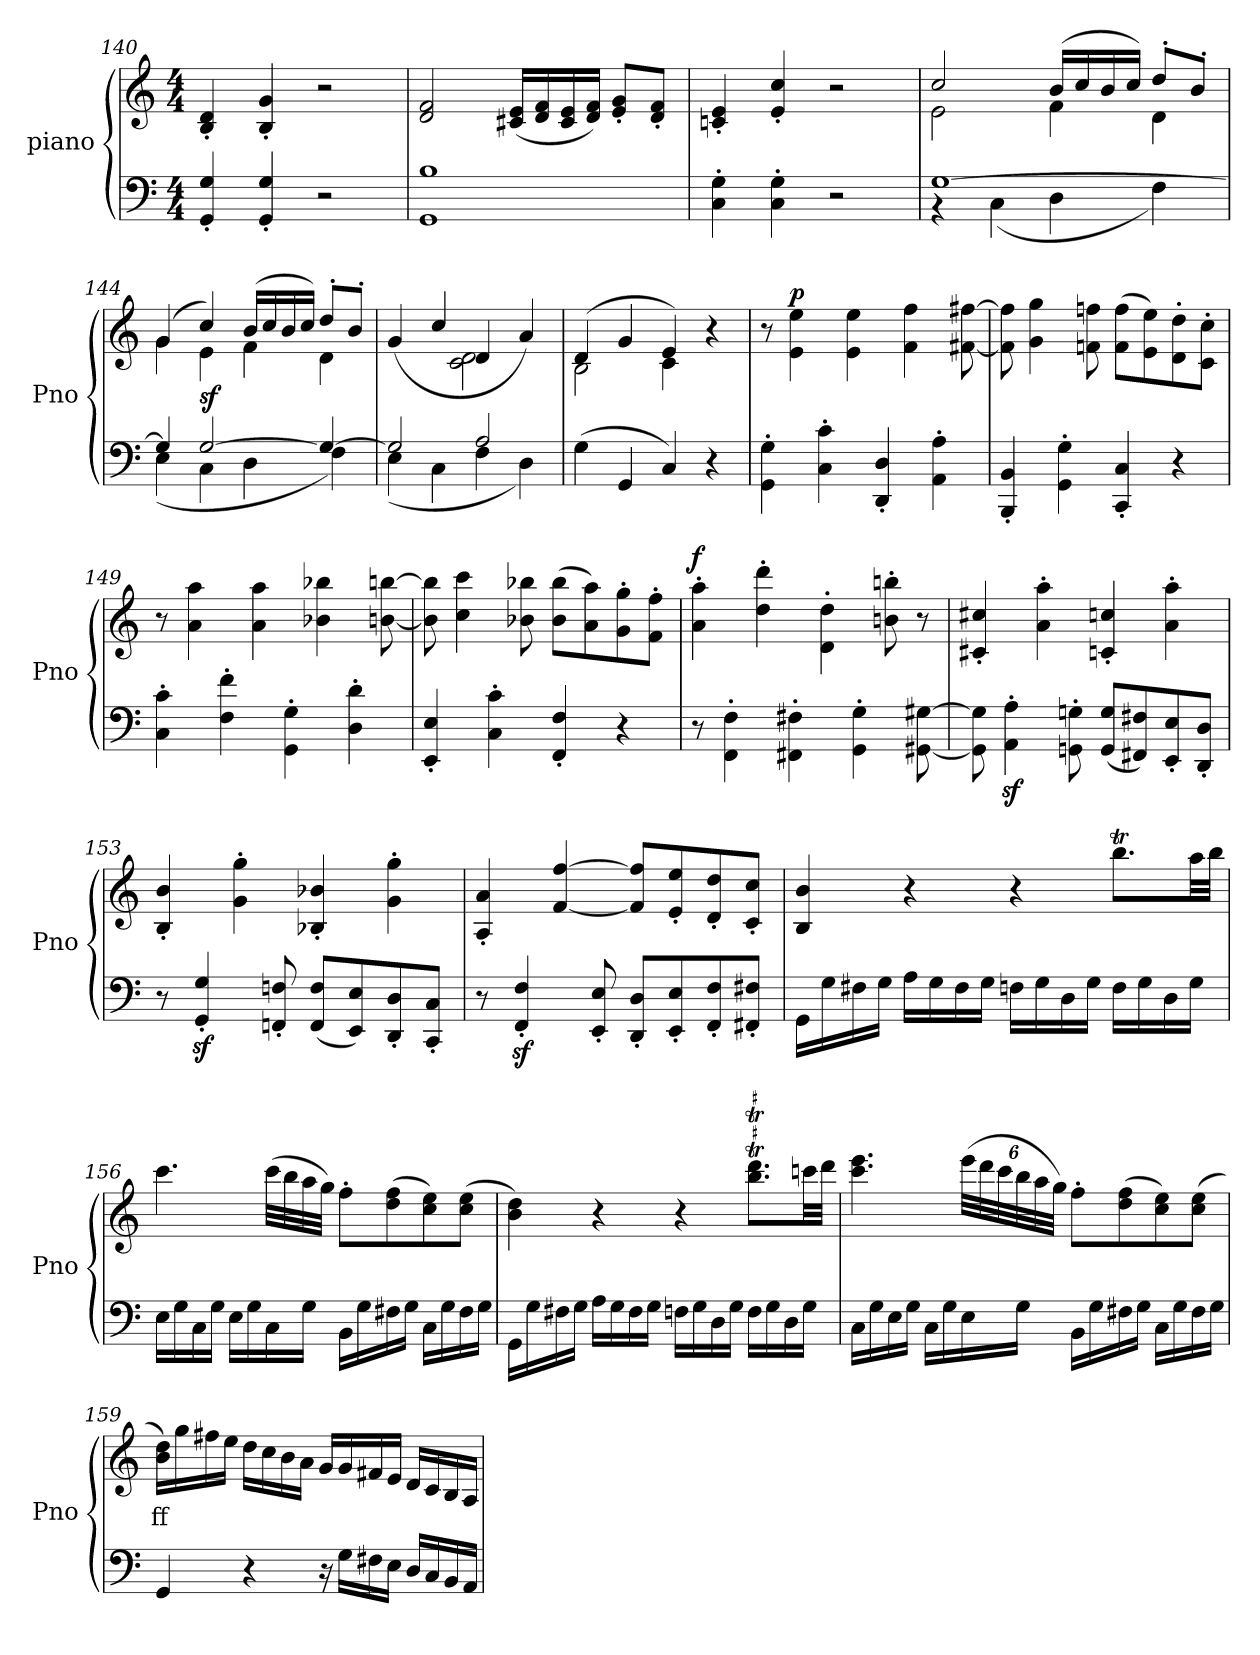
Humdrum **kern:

**kern	**dynam	**kern	**text	**dynam
*part2	*part2	*part1	*part1	*part1
*staff2	*staff2	*staff1	*staff1	*staff1
*I"piano	*	*I"piano	*	*
*I'Pno	*	*I'Pno	*	*
*clefF4	*	*clefG2	*	*
*k[]	*	*k[]	*	*
*M4/4	*	*M4/4	*	*
=140	=140	=140	=140	=140
4GG/' 4G/'	.	4B/' 4d/'	.	.
4GG/' 4G/'	.	4B/' 4g/'	.	.
2r	.	2r	.	.
=141	=141	=141	=141	=141
1GG 1B	.	2d/ 2f/	.	.
.	.	(<16c#X/ 16e/LL	.	.
.	.	16d/ 16f/	.	.
.	.	16c#/ 16e/	.	.
.	.	16d/ 16f/JJ)	.	.
.	.	8e/' 8g/'L	.	.
.	.	8d/' 8f/'J	.	.
=142	=142	=142	=142	=142
4C\' 4G\'	.	4cn/' 4e/'	.	.
4C\' 4G\'	.	4e/' 4cc/'	.	.
2r	.	2r	.	.
=143	=143	=143	=143	=143
*^	*	*^	*	*
[1G	4r	.	2cc/	2e\	.	.
.	(<4C\	.	.	.	.	.
.	4D\	.	(>16b/LL	4f\	.	.
.	.	.	16cc/	.	.	.
.	.	.	16b/	.	.	.
.	.	.	16cc/JJ)	.	.	.
.	4F\)	.	8dd'/L	4d\	.	.
.	.	.	8b'/J	.	.	.
!!LO:LB:g=z	!!
=144	=144	=144	=144	=144	=144	=144
4G/]	(<4E\	.	(>4g/	4g\	.	.
!	!	!LO:DY:a	!	!	!	!
[2G/	4C\	sf	4cc/)	4e\	.	.
.	4D\	.	(>16b/LL	4f\	.	.
.	.	.	16cc/	.	.	.
.	.	.	16b/	.	.	.
.	.	.	16cc/JJ)	.	.	.
4G/_	4F\)	.	8dd'/L	4d\	.	.
.	.	.	8b'/J	.	.	.
=145	=145	=145	=145	=145	=145	=145
2G/]	(<4E\	.	(>4g/	2ryy	.	.
.	4C\	.	4cc/	.	.	.
2A/	4F\	.	4d/	2c\ 2d\	.	.
.	4D\)	.	4a/)	.	.	.
*v	*v	*	*	*	*	*
=146	=146	=146	=146	=146	=146
(>4G\	.	(>4d/	2B\	.	.
4GG/	.	4g/	.	.	.
4C/)	.	4e/)	4c\	.	.
4r	.	4r	4ryy	.	.
*	*	*v	*v	*	*
=147	=147	=147	=147	=147
4GG\' 4G\'	.	8r	.	.
!	!	!	!	!LO:DY:b
.	.	4e\ 4ee\	.	p
4C\' 4c\'	.	.	.	.
.	.	4e\ 4ee\	.	.
4DD/' 4D/'	.	.	.	.
.	.	4f\ 4ff\	.	.
4AA\' 4A\'	.	.	.	.
.	.	[8f#X\ [8ff#X\	.	.
=148	=148	=148	=148	=148
4BBB/' 4BB/'	.	8f#\] 8ff#\]	.	.
.	.	4g\ 4gg\	.	.
4GG\' 4G\'	.	.	.	.
.	.	8fn\ 8ffn\	.	.
4CC/' 4C/'	.	(>8f\ 8ff\L	.	.
.	.	8e\ 8ee\)	.	.
4r	.	8d\' 8dd\'	.	.
.	.	8c\' 8cc\'J	.	.
=149	=149	=149	=149	=149
4C\' 4c\'	.	8r	.	.
.	.	4a\ 4aa\	.	.
4F\' 4f\'	.	.	.	.
.	.	4a\ 4aa\	.	.
4GG\' 4G\'	.	.	.	.
.	.	4b-X\ 4bb-X\	.	.
4D\' 4d\'	.	.	.	.
.	.	[8bn\ [8bbn\	.	.
!!LO:LB:g=z
=150	=150	=150	=150	=150
4EE/' 4E/'	.	8b\] 8bb\]	.	.
.	.	4cc\ 4ccc\	.	.
4C\' 4c\'	.	.	.	.
.	.	8b-X\ 8bb-X\	.	.
4FF/' 4F/'	.	(>8b-\ 8bb-\L	.	.
.	.	8a\ 8aa\)	.	.
4r	.	8g\' 8gg\'	.	.
.	.	8f\' 8ff\'J	.	.
=151	=151	=151	=151	=151
!	!	!	!	!LO:DY:b
8r	.	4a\' 4aa\'	.	f
4FF\' 4F\'	.	.	.	.
.	.	4dd\' 4ddd\'	.	.
4FF#X\' 4F#X\'	.	.	.	.
.	.	4d\' 4dd\'	.	.
4GG\' 4G\'	.	.	.	.
.	.	8bn\' 8bbn\'	.	.
[8GG#X\ [8G#X\	.	8r	.	.
=152	=152	=152	=152	=152
8GG#\] 8G#\]	.	4c#X/' 4cc#X/'	.	.
4AA\z<' 4A\z<'	.	.	.	.
.	.	4a\' 4aa\'	.	.
8GGn\' 8Gn\'	.	.	.	.
(<8GG/ 8G/L	.	4cn/' 4ccn/'	.	.
8FF#X/ 8F#X/)	.	.	.	.
8EE/' 8E/'	.	4a\' 4aa\'	.	.
8DD/' 8D/'J	.	.	.	.
=153	=153	=153	=153	=153
8r	.	4B/' 4b/'	.	.
4GG/z<' 4G/z<'	.	.	.	.
.	.	4g\' 4gg\'	.	.
8FFn/' 8Fn/'	.	.	.	.
(<8FF/ 8F/L	.	4B-X/' 4b-X/'	.	.
8EE/ 8E/)	.	.	.	.
8DD/' 8D/'	.	4g\' 4gg\'	.	.
8CC/' 8C/'J	.	.	.	.
=154	=154	=154	=154	=154
8r	.	4A/' 4a/'	.	.
4FF/z<' 4F/z<'	.	.	.	.
.	.	[4f/ [4ff/	.	.
8EE/' 8E/'	.	.	.	.
8DD/' 8D/'L	.	8f/] 8ff/]L	.	.
8EE/' 8E/'	.	8e/' 8ee/'	.	.
8FF/' 8F/'	.	8d/' 8dd/'	.	.
8FF#X/' 8F#X/'J	.	8c/' 8cc/'J	.	.
!!LO:PB:g=z
=155	=155	=155	=155	=155
16GG\LL	.	4B/ 4b/	.	.
16G\	.	.	.	.
16F#X\	.	.	.	.
16G\JJ	.	.	.	.
16A\LL	.	4r	.	.
16G\	.	.	.	.
16F#\	.	.	.	.
16G\JJ	.	.	.	.
16Fn\LL	.	4r	.	.
16G\	.	.	.	.
16D\	.	.	.	.
16G\JJ	.	.	.	.
16F\LL	.	8.bbt\L	.	.
16G\	.	.	.	.
16D\	.	.	.	.
16G\JJ	.	32aa\LL	.	.
.	.	32bb\JJJ	.	.
=156	=156	=156	=156	=156
16E\LL	.	4.ccc\	.	.
16G\	.	.	.	.
16C\	.	.	.	.
16G\JJ	.	.	.	.
16E\LL	.	.	.	.
16G\	.	.	.	.
16C\	.	(>32ccc\LLL	.	.
.	.	32bb\	.	.
16G\JJ	.	32aa\	.	.
.	.	32gg\JJJ)	.	.
16BB\LL	.	8ff'\L	.	.
16G\	.	.	.	.
16F#X\	.	(>8dd\ 8ff\	.	.
16G\JJ	.	.	.	.
16C\LL	.	8cc\ 8ee\)	.	.
16G\	.	.	.	.
16F#\	.	(>8cc\ 8ee\J	.	.
16G\JJ	.	.	.	.
=157	=157	=157	=157	=157
16GG\LL	.	4b\ 4dd\)	.	.
16G\	.	.	.	.
16F#X\	.	.	.	.
16G\JJ	.	.	.	.
16A\LL	.	4r	.	.
16G\	.	.	.	.
16F#\	.	.	.	.
16G\JJ	.	.	.	.
16Fn\LL	.	4r	.	.
16G\	.	.	.	.
16D\	.	.	.	.
16G\JJ	.	.	.	.
16F\LL	.	8.bb\T 8.ddd\TL	.	.
16G\	.	.	.	.
16D\	.	.	.	.
16G\JJ	.	32ccc\LL	.	.
.	.	32ddd\JJJ	.	.
!!LO:LB:g=z
=158	=158	=158	=158	=158
16C\LL	.	4.ccc\ 4.eee\	.	.
16G\	.	.	.	.
16E\	.	.	.	.
16G\JJ	.	.	.	.
16C\LL	.	.	.	.
16G\	.	.	.	.
16E\	.	(>48eee\LLL	.	.
.	.	48ddd\	.	.
.	.	48ccc\	.	.
16G\JJ	.	48bb\	.	.
.	.	48aa\	.	.
.	.	48gg\JJJ)	.	.
16BB\LL	.	8ff'\L	.	.
16G\	.	.	.	.
16F#X\	.	(>8dd\ 8ff\	.	.
16G\JJ	.	.	.	.
16C\LL	.	8cc\ 8ee\)	.	.
16G\	.	.	.	.
16F#\	.	(>8cc\ 8ee\J	.	.
16G\JJ	.	.	.	.
=159	=159	=159	=159	=159
4GG/	.	16b\ 16dd\LL)	ff	.
.	.	16gg\	.	.
.	.	16ff#X\	.	.
.	.	16ee\JJ	.	.
4r	.	16dd\LL	.	.
.	.	16cc\	.	.
.	.	16b\	.	.
.	.	16a\JJ	.	.
16r	.	16g/LL	.	.
16G\LL	.	16g/	.	.
16F#X\	.	16f#X/	.	.
16E\JJ	.	16e/JJ	.	.
16D/LL	.	16d/LL	.	.
16C/	.	16c/	.	.
16BB/	.	16B/	.	.
16AA/JJ	.	16A/JJ	.	.
=	=	=	=	=
*-	*-	*-	*-	*-
